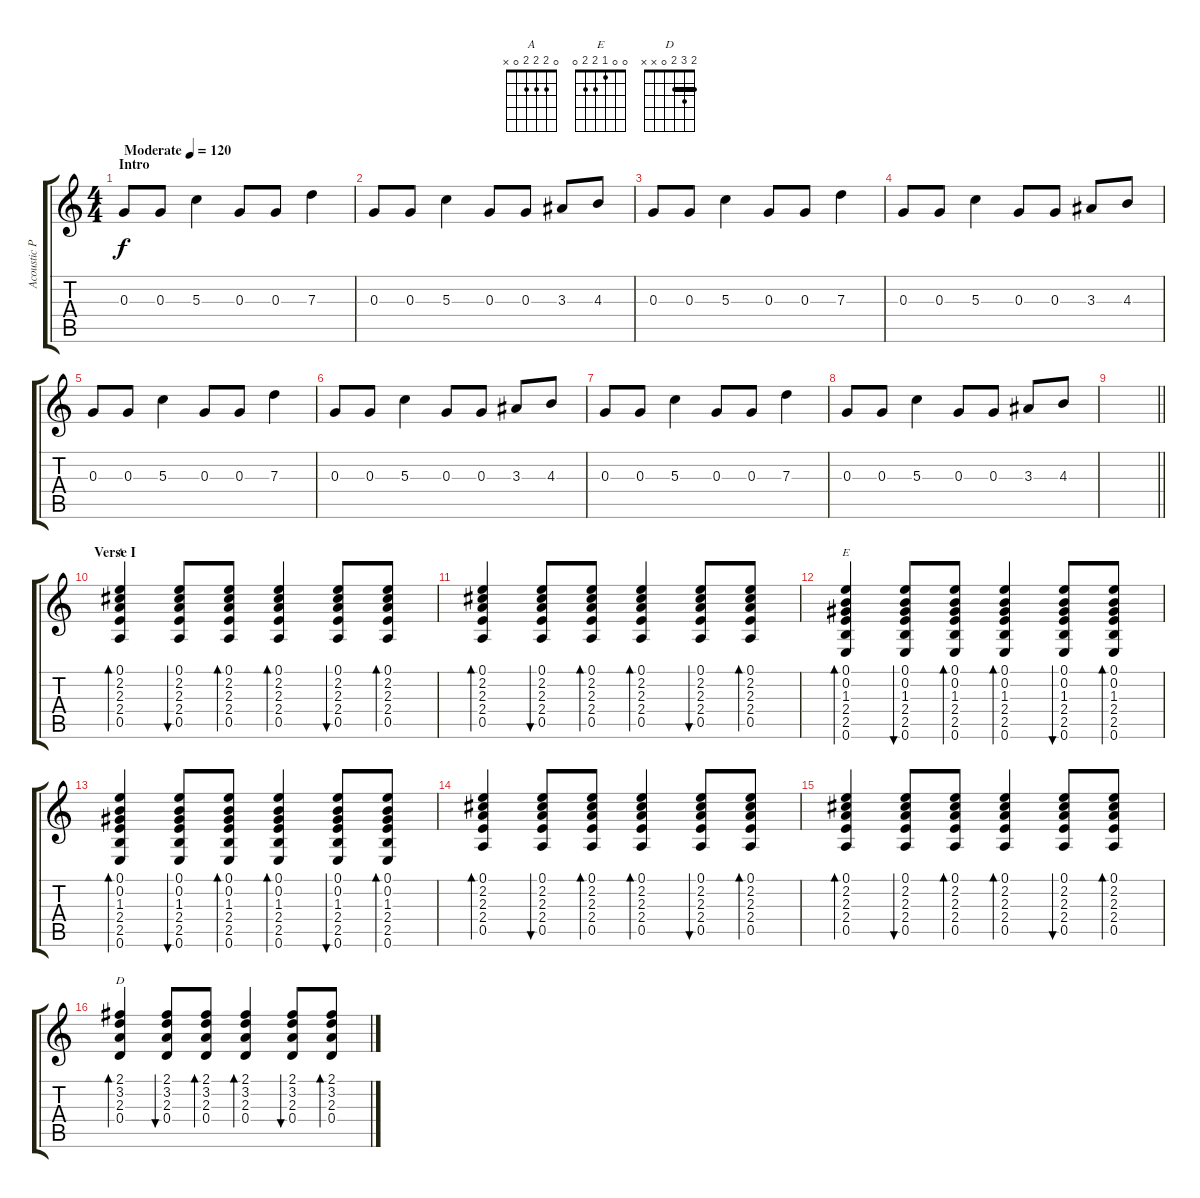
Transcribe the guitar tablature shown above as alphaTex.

\track ("Acoustic Paco" "Acoustic P") {solo instrument acousticguitarnylon}
\staff {score tabs}
\tuning (E4 B3 G3 D3 A2 E2) {hide}
\chord ("A" 0 2 2 2 0 x)
\chord ("E" 0 0 1 2 2 0)
\chord ("D" 2 3 2 0 x x) {barre 2}
\ts (4 4)
\section ("" "Intro")
\tempo (120 "Moderate")
\clef g2
\ks c
0.3.8{dy f instrument acousticguitarnylon} 0.3.8 5.3.4 0.3.8 0.3.8 7.3.4 |
0.3.8 0.3.8 5.3.4 0.3.8 0.3.8 3.3.8 4.3.8 |
0.3.8 0.3.8 5.3.4 0.3.8 0.3.8 7.3.4 |
0.3.8 0.3.8 5.3.4 0.3.8 0.3.8 3.3.8 4.3.8 |
0.3.8 0.3.8 5.3.4 0.3.8 0.3.8 7.3.4 |
0.3.8 0.3.8 5.3.4 0.3.8 0.3.8 3.3.8 4.3.8 |
0.3.8 0.3.8 5.3.4 0.3.8 0.3.8 7.3.4 |
0.3.8 0.3.8 5.3.4 0.3.8 0.3.8 3.3.8 4.3.8 |
\barLineRight lightlight
|
\section ("" "Verse I")
(0.1 2.2 2.3 2.4 0.5).4{bd 60 ch "A"} (0.1 2.2 2.3 2.4 0.5).8{bu 60} (0.1 2.2 2.3 2.4 0.5).8{bd 60} (0.1 2.2 2.3 2.4 0.5).4{bd 60} (0.1 2.2 2.3 2.4 0.5).8{bu 60} (0.1 2.2 2.3 2.4 0.5).8{bd 60} |
(0.1 2.2 2.3 2.4 0.5).4{bd 60} (0.1 2.2 2.3 2.4 0.5).8{bu 60} (0.1 2.2 2.3 2.4 0.5).8{bd 60} (0.1 2.2 2.3 2.4 0.5).4{bd 60} (0.1 2.2 2.3 2.4 0.5).8{bu 60} (0.1 2.2 2.3 2.4 0.5).8{bd 60} |
(0.1 0.2 1.3 2.4 2.5 0.6).4{bd 60 ch "E"} (0.1 0.2 1.3 2.4 2.5 0.6).8{bu 60} (0.1 0.2 1.3 2.4 2.5 0.6).8{bd 60} (0.1 0.2 1.3 2.4 2.5 0.6).4{bd 60} (0.1 0.2 1.3 2.4 2.5 0.6).8{bu 60} (0.1 0.2 1.3 2.4 2.5 0.6).8{bd 60} |
(0.1 0.2 1.3 2.4 2.5 0.6).4{bd 60} (0.1 0.2 1.3 2.4 2.5 0.6).8{bu 60} (0.1 0.2 1.3 2.4 2.5 0.6).8{bd 60} (0.1 0.2 1.3 2.4 2.5 0.6).4{bd 60} (0.1 0.2 1.3 2.4 2.5 0.6).8{bu 60} (0.1 0.2 1.3 2.4 2.5 0.6).8{bd 60} |
(0.1 2.2 2.3 2.4 0.5).4{bd 60} (0.1 2.2 2.3 2.4 0.5).8{bu 60} (0.1 2.2 2.3 2.4 0.5).8{bd 60} (0.1 2.2 2.3 2.4 0.5).4{bd 60} (0.1 2.2 2.3 2.4 0.5).8{bu 60} (0.1 2.2 2.3 2.4 0.5).8{bd 60} |
(0.1 2.2 2.3 2.4 0.5).4{bd 60} (0.1 2.2 2.3 2.4 0.5).8{bu 60} (0.1 2.2 2.3 2.4 0.5).8{bd 60} (0.1 2.2 2.3 2.4 0.5).4{bd 60} (0.1 2.2 2.3 2.4 0.5).8{bu 60} (0.1 2.2 2.3 2.4 0.5).8{bd 60} |
(2.1 3.2 2.3 0.4).4{bd 60 ch "D"} (2.1 3.2 2.3 0.4).8{bu 60} (2.1 3.2 2.3 0.4).8{bd 60} (2.1 3.2 2.3 0.4).4{bd 60} (2.1 3.2 2.3 0.4).8{bu 60} (2.1 3.2 2.3 0.4).8{bd 60}
